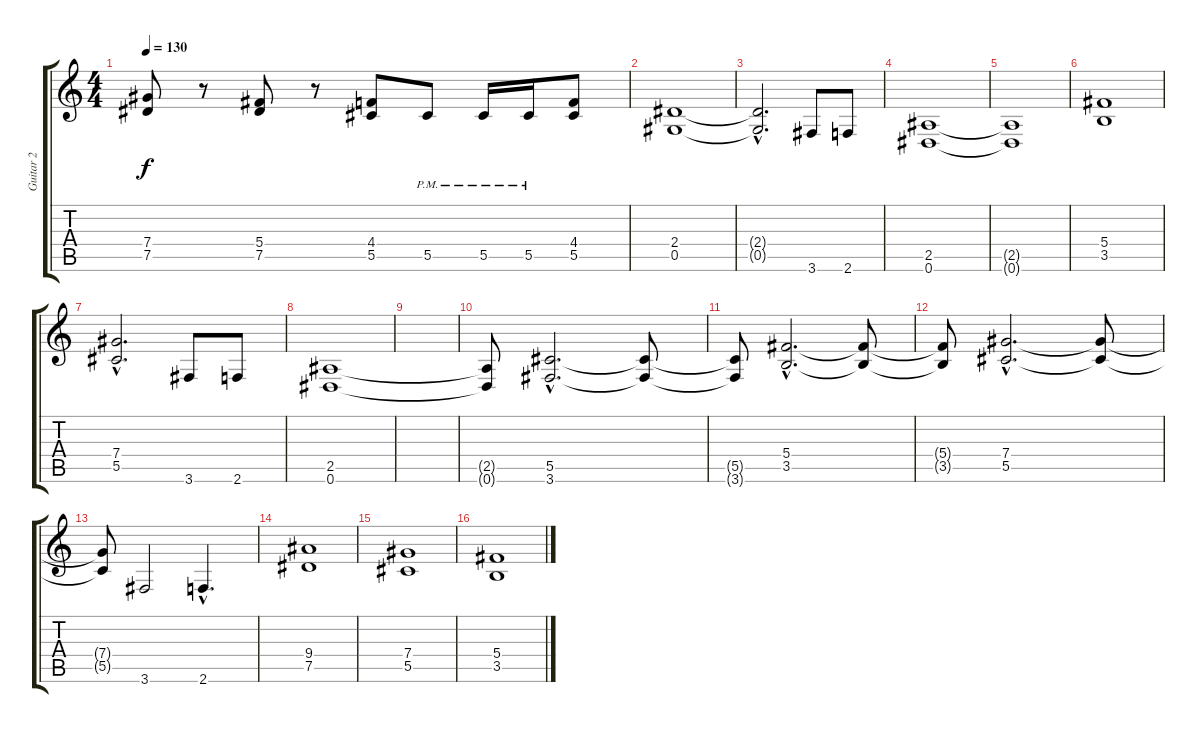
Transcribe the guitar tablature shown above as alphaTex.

\track ("Guitar 2" "Guitar 2") {instrument overdrivenguitar}
\staff {score tabs}
\tuning (Eb4 Bb3 Gb3 Db3 Ab2 Eb2) {hide}
\ts (4 4)
\tempo 130
\clef g2
\ks c
(7.4 7.5).8{dy f} r.8 (5.4 7.5).8 r.8 (4.4 5.5).8 5.5{pm}.8 5.5{pm}.16 5.5{pm}.16 (4.4 5.5).8 |
(2.4 0.5).1 |
(2.4{hac t} 0.5{hac t}).2{d} 3.6.8 2.6.8 |
(2.5 0.6).1 |
(2.5{t} 0.6{t}).1 |
(5.4 3.5).1 |
(7.4{hac} 5.5{hac}).2{d} 3.6.8 2.6.8 |
(2.5 0.6).1 |
|
(2.5{t} 0.6{t}).8 (5.5{hac} 3.6{hac}).2{d} (5.5{t} 3.6{t}).8 |
(5.5{t} 3.6{t}).8 (5.4{hac} 3.5{hac}).2{d} (5.4{t} 3.5{t}).8 |
(5.4{t} 3.5{t}).8 (7.4{hac} 5.5{hac}).2{d} (7.4{t} 5.5{t}).8 |
(7.4{t} 5.5{t}).8 3.6.2 2.6{hac}.4{d} |
(9.4 7.5).1 |
(7.4 5.5).1 |
(5.4 3.5).1
